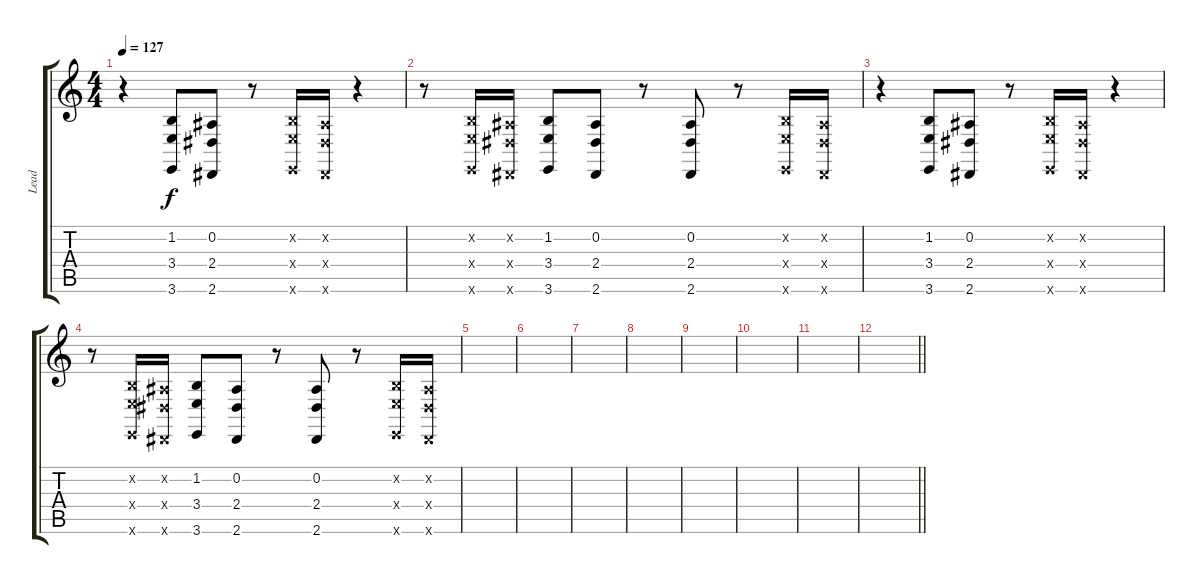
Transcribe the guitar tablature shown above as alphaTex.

\track ("Lead" "Lead") {instrument lead8bassandlead}
\staff {score tabs}
\tuning (Eb4 Bb3 Gb3 Db3 Ab2 Db2) {hide}
\ts (4 4)
\tempo 127
\clef g2
\ks c
r.4{dy f} (1.2 3.4 3.6).8 (0.2 2.4 2.6).8 r.8 (1.2{x} 3.4{x} 3.6{x}).16 (0.2{x} 2.4{x} 2.6{x}).16 r.4 |
r.8 (1.2{x} 3.4{x} 3.6{x}).16 (0.2{x} 2.4{x} 2.6{x}).16 (1.2 3.4 3.6).8 (0.2 2.4 2.6).8 r.8 (0.2 2.4 2.6).8 r.8 (1.2{x} 3.4{x} 3.6{x}).16 (0.2{x} 2.4{x} 2.6{x}).16 |
r.4 (1.2 3.4 3.6).8 (0.2 2.4 2.6).8 r.8 (1.2{x} 3.4{x} 3.6{x}).16 (0.2{x} 2.4{x} 2.6{x}).16 r.4 |
r.8 (1.2{x} 3.4{x} 3.6{x}).16 (0.2{x} 2.4{x} 2.6{x}).16 (1.2 3.4 3.6).8 (0.2 2.4 2.6).8 r.8 (0.2 2.4 2.6).8 r.8 (1.2{x} 3.4{x} 3.6{x}).16 (0.2{x} 2.4{x} 2.6{x}).16 |
|
|
|
|
|
|
|
\barLineRight lightlight
